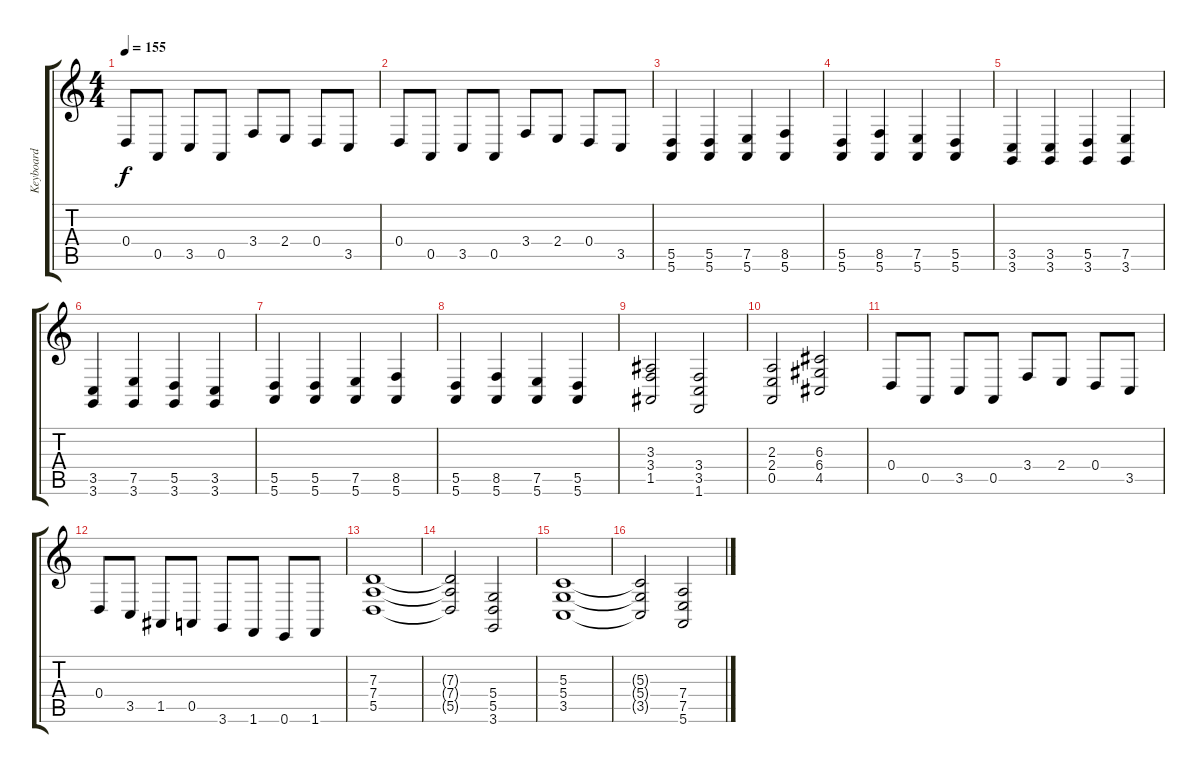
\track ("Keyboard" "Keyboard") {instrument electricgrandpiano}
\staff {score tabs}
\tuning (E4 B3 G3 D3 A2 E2) {hide}
\ts (4 4)
\tempo 155
\clef g2
\ks c
0.4.8{dy f instrument acousticgrandpiano} 0.5.8 3.5.8 0.5.8 3.4.8 2.4.8 0.4.8 3.5.8 |
0.4.8 0.5.8 3.5.8 0.5.8 3.4.8 2.4.8 0.4.8 3.5.8 |
(5.5 5.6).4 (5.5 5.6).4 (7.5 5.6).4 (8.5 5.6).4 |
(5.5 5.6).4 (8.5 5.6).4 (7.5 5.6).4 (5.5 5.6).4 |
(3.5 3.6).4 (3.5 3.6).4 (5.5 3.6).4 (7.5 3.6).4 |
(3.5 3.6).4 (7.5 3.6).4 (5.5 3.6).4 (3.5 3.6).4 |
(5.5 5.6).4 (5.5 5.6).4 (7.5 5.6).4 (8.5 5.6).4 |
(5.5 5.6).4 (8.5 5.6).4 (7.5 5.6).4 (5.5 5.6).4 |
(3.3 3.4 1.5).2 (3.4 3.5 1.6).2 |
(2.3 2.4 0.5).2 (6.3 6.4 4.5).2 |
0.4.8 0.5.8 3.5.8 0.5.8 3.4.8 2.4.8 0.4.8 3.5.8 |
0.4.8 3.5.8 1.5.8 0.5.8 3.6.8 1.6.8 0.6.8 1.6.8 |
(7.3 7.4 5.5).1{instrument synthstrings1} |
(7.3{t} 7.4{t} 5.5{t}).2 (5.4 5.5 3.6).2 |
(5.3 5.4 3.5).1 |
(5.3{t} 5.4{t} 3.5{t}).2 (7.4 7.5 5.6).2
